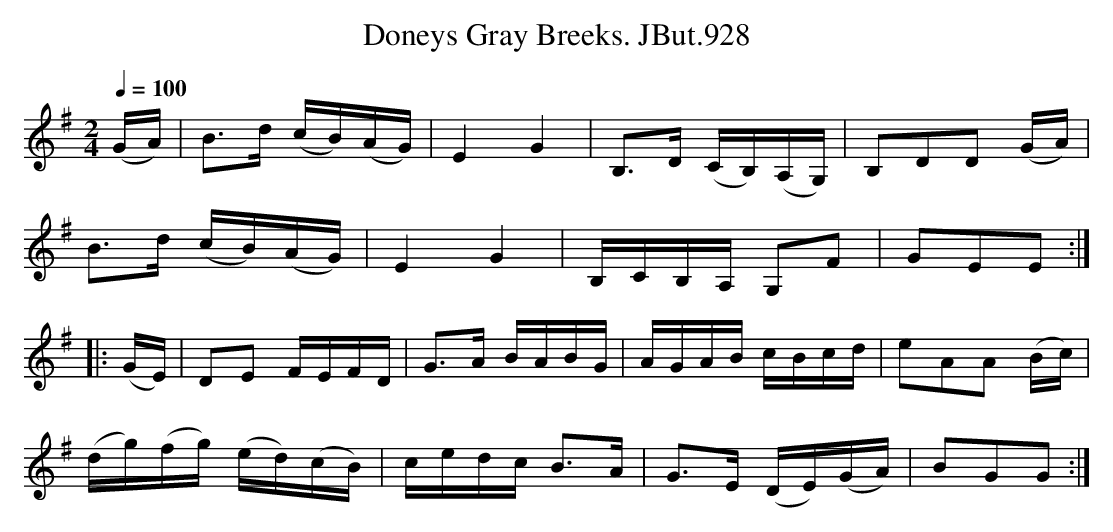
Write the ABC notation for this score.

X:1
T:Doneys Gray Breeks. JBut.928
M:2/4
L:1/8
Q:1/4=100
K:G
(G/A/)|B>d (c/B/)(A/G/)|E2G2|B,>D (C/B,/)(A,/G,/)|B,DD (G/A/)|
B>d (c/B/)(A/G/)|E2G2|B,/C/B,/A,/ G,F|GEE:|
|:(G/E/)|DE F/E/F/D/|G>A B/A/B/G/|A/G/A/B/ c/B/c/d/|eAA (B/c/)|
(d/g/)(f/g/) (e/d/)(c/B/)|c/e/d/c/ B>A|G>E (D/E/)(G/A/)|BGG:|
